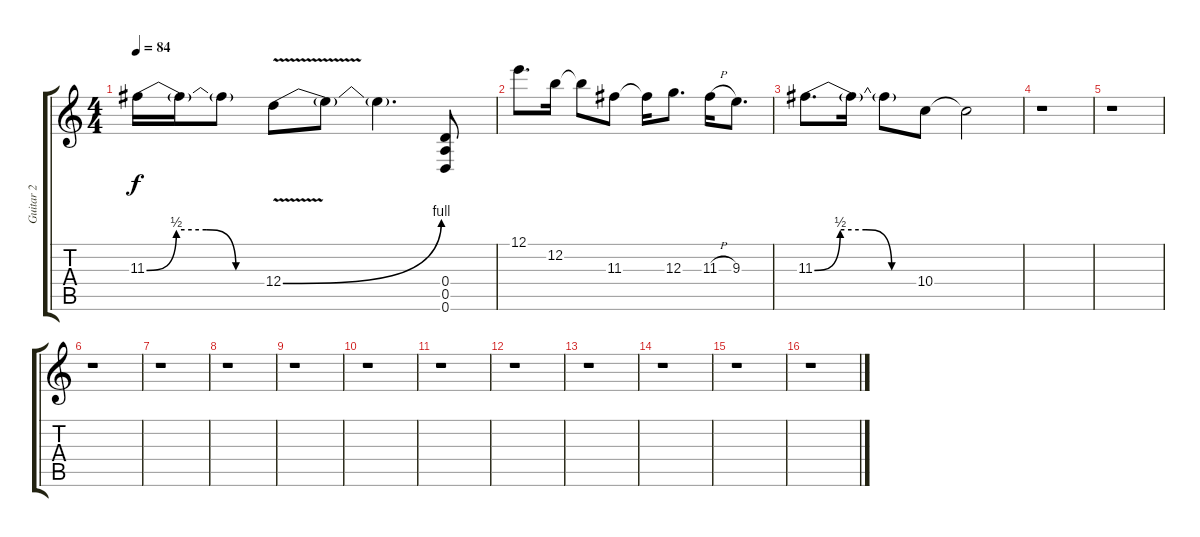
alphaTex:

\track ("Guitar 2" "Guitar 2") {instrument overdrivenguitar}
\staff {score tabs}
\tuning (E4 B3 G3 D3 A2 D2) {hide}
\ts (4 4)
\tempo 84
\clef g2
\ks c
11.3{be (custom 0 0 15 2 30 2 45 0 60 0)}.16{dy f} 11.3{t}.16 11.3{t}.8 12.4{be (bend 0 0 60 4) v}.8 12.4{t}.8 12.4{t}.4{d} (0.4 0.5 0.6).8 |
12.1.8{d} 12.2.16 12.2{t}.8 11.3.8 11.3{t}.16 12.3.8{d} 11.3{h}.16 9.3.8{d} |
11.3{be (custom 0 0 15 2 30 2 45 0 60 0)}.8{d} 11.3{t}.16 11.3{t}.8 10.4.8 10.4{t}.2 |
r.1 |
r.1 |
r.1 |
r.1 |
r.1 |
r.1 |
r.1 |
r.1 |
r.1 |
r.1 |
r.1 |
r.1 |
r.1
